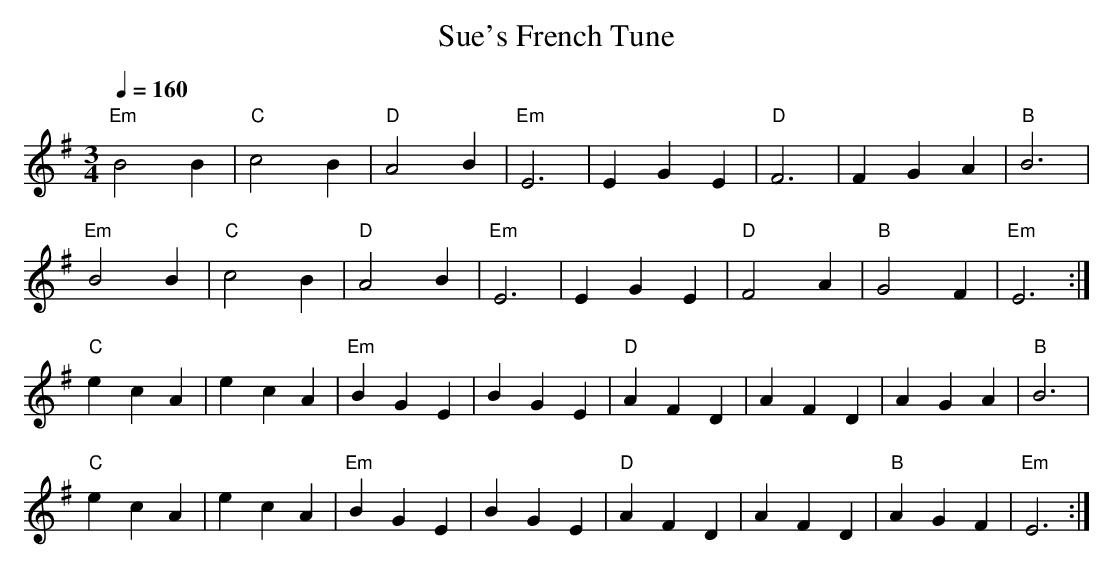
X:1
T: Sue's French Tune
M: 3/4
L: 1/4
K: Em
Q: 160
"Em" B2 B | "C" c2 B | "D" A2 B | "Em" E3 |\
    E G E | "D" F3 | F G A | "B" B3 |
"Em" B2 B | "C" c2 B | "D" A2 B | "Em" E3 |\
    E G E | "D" F2 A | "B" G2 F | "Em" E3 :|
"C" e c A | e c A | "Em" B G E | B G E |\
"D" A F D | A F D | A G A | "B" B3 |
"C" e c A | e c A | "Em" B G E | B G E |\
"D" A F D | A F D | "B" A G F | "Em" E3 :|
